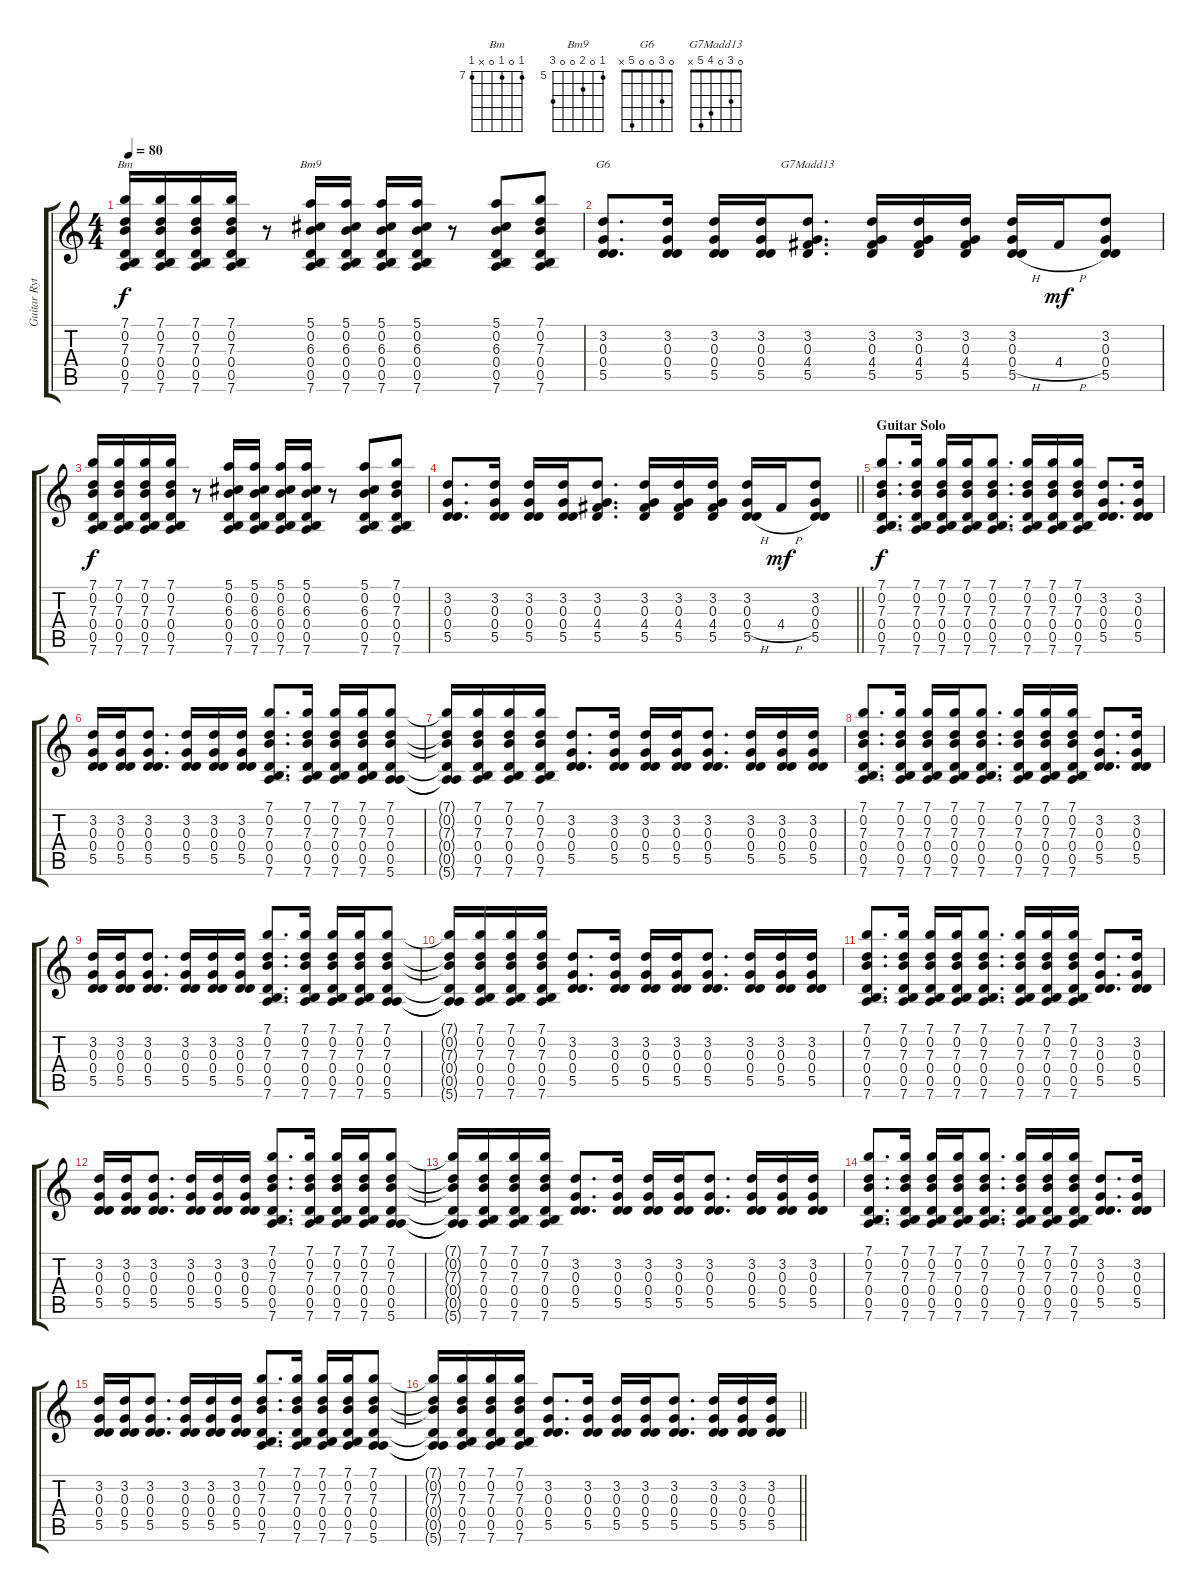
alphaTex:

\track ("Guitar Rythem" "Guitar Ryt") {solo instrument acousticguitarnylon}
\staff {score tabs}
\tuning (E4 B3 G3 D3 A2 E2) {hide}
\chord ("Bm" 7 0 7 0 x 7) {firstfret 7}
\chord ("Bm9" 5 0 6 0 0 7) {firstfret 5}
\chord ("G6" 0 3 0 0 5 x)
\chord ("G7Madd13" 0 3 0 4 5 x)
\ts (4 4)
\tempo 80
\clef g2
\ks c
(7.1 0.2 7.3 0.4 0.5 7.6).16{ch "Bm" dy f} (7.1 0.2 7.3 0.4 0.5 7.6).16 (7.1 0.2 7.3 0.4 0.5 7.6).16 (7.1 0.2 7.3 0.4 0.5 7.6).16 r.8 (5.1 0.2 6.3 0.4 0.5 7.6).16{ch "Bm9"} (5.1 0.2 6.3 0.4 0.5 7.6).16 (5.1 0.2 6.3 0.4 0.5 7.6).16 (5.1 0.2 6.3 0.4 0.5 7.6).16 r.8 (5.1 0.2 6.3 0.4 0.5 7.6).8 (7.1 0.2 7.3 0.4 0.5 7.6).8 |
(3.2 0.3 0.4 5.5).8{d ch "G6"} (3.2 0.3 0.4 5.5).16 (3.2 0.3 0.4 5.5).16 (3.2 0.3 0.4 5.5).16 (3.2 0.3 4.4 5.5).8{d ch "G7Madd13"} (3.2 0.3 4.4 5.5).16 (3.2 0.3 4.4 5.5).16 (3.2 0.3 4.4 5.5).16 (3.2 0.3 0.4{h} 5.5).16 4.4{h}.16{dy mf} (3.2 0.3 0.4 5.5).8 |
(7.1 0.2 7.3 0.4 0.5 7.6).16{dy f} (7.1 0.2 7.3 0.4 0.5 7.6).16 (7.1 0.2 7.3 0.4 0.5 7.6).16 (7.1 0.2 7.3 0.4 0.5 7.6).16 r.8 (5.1 0.2 6.3 0.4 0.5 7.6).16 (5.1 0.2 6.3 0.4 0.5 7.6).16 (5.1 0.2 6.3 0.4 0.5 7.6).16 (5.1 0.2 6.3 0.4 0.5 7.6).16 r.8 (5.1 0.2 6.3 0.4 0.5 7.6).8 (7.1 0.2 7.3 0.4 0.5 7.6).8 |
\barLineRight lightlight
(3.2 0.3 0.4 5.5).8{d} (3.2 0.3 0.4 5.5).16 (3.2 0.3 0.4 5.5).16 (3.2 0.3 0.4 5.5).16 (3.2 0.3 4.4 5.5).8{d} (3.2 0.3 4.4 5.5).16 (3.2 0.3 4.4 5.5).16 (3.2 0.3 4.4 5.5).16 (3.2 0.3 0.4{h} 5.5).16 4.4{h}.16{dy mf} (3.2 0.3 0.4 5.5).8 |
\section ("" "Guitar Solo")
(7.1 0.2 7.3 0.4 0.5 7.6).8{d dy f} (7.1 0.2 7.3 0.4 0.5 7.6).16 (7.1 0.2 7.3 0.4 0.5 7.6).16 (7.1 0.2 7.3 0.4 0.5 7.6).16 (7.1 0.2 7.3 0.4 0.5 7.6).8{d} (7.1 0.2 7.3 0.4 0.5 7.6).16 (7.1 0.2 7.3 0.4 0.5 7.6).16 (7.1 0.2 7.3 0.4 0.5 7.6).16 (3.2 0.3 0.4 5.5).8{d} (3.2 0.3 0.4 5.5).16 |
(3.2 0.3 0.4 5.5).16 (3.2 0.3 0.4 5.5).16 (3.2 0.3 0.4 5.5).8{d} (3.2 0.3 0.4 5.5).16 (3.2 0.3 0.4 5.5).16 (3.2 0.3 0.4 5.5).16 (7.1 0.2 7.3 0.4 0.5 7.6).8{d} (7.1 0.2 7.3 0.4 0.5 7.6).16 (7.1 0.2 7.3 0.4 0.5 7.6).16 (7.1 0.2 7.3 0.4 0.5 7.6).16 (7.1 0.2 7.3 0.4 0.5 5.6).8 |
(7.1{t} 0.2{t} 7.3{t} 0.4{t} 0.5{t} 5.6{t}).16 (7.1 0.2 7.3 0.4 0.5 7.6).16 (7.1 0.2 7.3 0.4 0.5 7.6).16 (7.1 0.2 7.3 0.4 0.5 7.6).16 (3.2 0.3 0.4 5.5).8{d} (3.2 0.3 0.4 5.5).16 (3.2 0.3 0.4 5.5).16 (3.2 0.3 0.4 5.5).16 (3.2 0.3 0.4 5.5).8{d} (3.2 0.3 0.4 5.5).16 (3.2 0.3 0.4 5.5).16 (3.2 0.3 0.4 5.5).16 |
(7.1 0.2 7.3 0.4 0.5 7.6).8{d} (7.1 0.2 7.3 0.4 0.5 7.6).16 (7.1 0.2 7.3 0.4 0.5 7.6).16 (7.1 0.2 7.3 0.4 0.5 7.6).16 (7.1 0.2 7.3 0.4 0.5 7.6).8{d} (7.1 0.2 7.3 0.4 0.5 7.6).16 (7.1 0.2 7.3 0.4 0.5 7.6).16 (7.1 0.2 7.3 0.4 0.5 7.6).16 (3.2 0.3 0.4 5.5).8{d} (3.2 0.3 0.4 5.5).16 |
(3.2 0.3 0.4 5.5).16 (3.2 0.3 0.4 5.5).16 (3.2 0.3 0.4 5.5).8{d} (3.2 0.3 0.4 5.5).16 (3.2 0.3 0.4 5.5).16 (3.2 0.3 0.4 5.5).16 (7.1 0.2 7.3 0.4 0.5 7.6).8{d} (7.1 0.2 7.3 0.4 0.5 7.6).16 (7.1 0.2 7.3 0.4 0.5 7.6).16 (7.1 0.2 7.3 0.4 0.5 7.6).16 (7.1 0.2 7.3 0.4 0.5 5.6).8 |
(7.1{t} 0.2{t} 7.3{t} 0.4{t} 0.5{t} 5.6{t}).16 (7.1 0.2 7.3 0.4 0.5 7.6).16 (7.1 0.2 7.3 0.4 0.5 7.6).16 (7.1 0.2 7.3 0.4 0.5 7.6).16 (3.2 0.3 0.4 5.5).8{d} (3.2 0.3 0.4 5.5).16 (3.2 0.3 0.4 5.5).16 (3.2 0.3 0.4 5.5).16 (3.2 0.3 0.4 5.5).8{d} (3.2 0.3 0.4 5.5).16 (3.2 0.3 0.4 5.5).16 (3.2 0.3 0.4 5.5).16 |
(7.1 0.2 7.3 0.4 0.5 7.6).8{d} (7.1 0.2 7.3 0.4 0.5 7.6).16 (7.1 0.2 7.3 0.4 0.5 7.6).16 (7.1 0.2 7.3 0.4 0.5 7.6).16 (7.1 0.2 7.3 0.4 0.5 7.6).8{d} (7.1 0.2 7.3 0.4 0.5 7.6).16 (7.1 0.2 7.3 0.4 0.5 7.6).16 (7.1 0.2 7.3 0.4 0.5 7.6).16 (3.2 0.3 0.4 5.5).8{d} (3.2 0.3 0.4 5.5).16 |
(3.2 0.3 0.4 5.5).16 (3.2 0.3 0.4 5.5).16 (3.2 0.3 0.4 5.5).8{d} (3.2 0.3 0.4 5.5).16 (3.2 0.3 0.4 5.5).16 (3.2 0.3 0.4 5.5).16 (7.1 0.2 7.3 0.4 0.5 7.6).8{d} (7.1 0.2 7.3 0.4 0.5 7.6).16 (7.1 0.2 7.3 0.4 0.5 7.6).16 (7.1 0.2 7.3 0.4 0.5 7.6).16 (7.1 0.2 7.3 0.4 0.5 5.6).8 |
(7.1{t} 0.2{t} 7.3{t} 0.4{t} 0.5{t} 5.6{t}).16 (7.1 0.2 7.3 0.4 0.5 7.6).16 (7.1 0.2 7.3 0.4 0.5 7.6).16 (7.1 0.2 7.3 0.4 0.5 7.6).16 (3.2 0.3 0.4 5.5).8{d} (3.2 0.3 0.4 5.5).16 (3.2 0.3 0.4 5.5).16 (3.2 0.3 0.4 5.5).16 (3.2 0.3 0.4 5.5).8{d} (3.2 0.3 0.4 5.5).16 (3.2 0.3 0.4 5.5).16 (3.2 0.3 0.4 5.5).16 |
(7.1 0.2 7.3 0.4 0.5 7.6).8{d} (7.1 0.2 7.3 0.4 0.5 7.6).16 (7.1 0.2 7.3 0.4 0.5 7.6).16 (7.1 0.2 7.3 0.4 0.5 7.6).16 (7.1 0.2 7.3 0.4 0.5 7.6).8{d} (7.1 0.2 7.3 0.4 0.5 7.6).16 (7.1 0.2 7.3 0.4 0.5 7.6).16 (7.1 0.2 7.3 0.4 0.5 7.6).16 (3.2 0.3 0.4 5.5).8{d} (3.2 0.3 0.4 5.5).16 |
(3.2 0.3 0.4 5.5).16 (3.2 0.3 0.4 5.5).16 (3.2 0.3 0.4 5.5).8{d} (3.2 0.3 0.4 5.5).16 (3.2 0.3 0.4 5.5).16 (3.2 0.3 0.4 5.5).16 (7.1 0.2 7.3 0.4 0.5 7.6).8{d} (7.1 0.2 7.3 0.4 0.5 7.6).16 (7.1 0.2 7.3 0.4 0.5 7.6).16 (7.1 0.2 7.3 0.4 0.5 7.6).16 (7.1 0.2 7.3 0.4 0.5 5.6).8 |
\barLineRight lightlight
(7.1{t} 0.2{t} 7.3{t} 0.4{t} 0.5{t} 5.6{t}).16 (7.1 0.2 7.3 0.4 0.5 7.6).16 (7.1 0.2 7.3 0.4 0.5 7.6).16 (7.1 0.2 7.3 0.4 0.5 7.6).16 (3.2 0.3 0.4 5.5).8{d} (3.2 0.3 0.4 5.5).16 (3.2 0.3 0.4 5.5).16 (3.2 0.3 0.4 5.5).16 (3.2 0.3 0.4 5.5).8{d} (3.2 0.3 0.4 5.5).16 (3.2 0.3 0.4 5.5).16 (3.2 0.3 0.4 5.5).16
